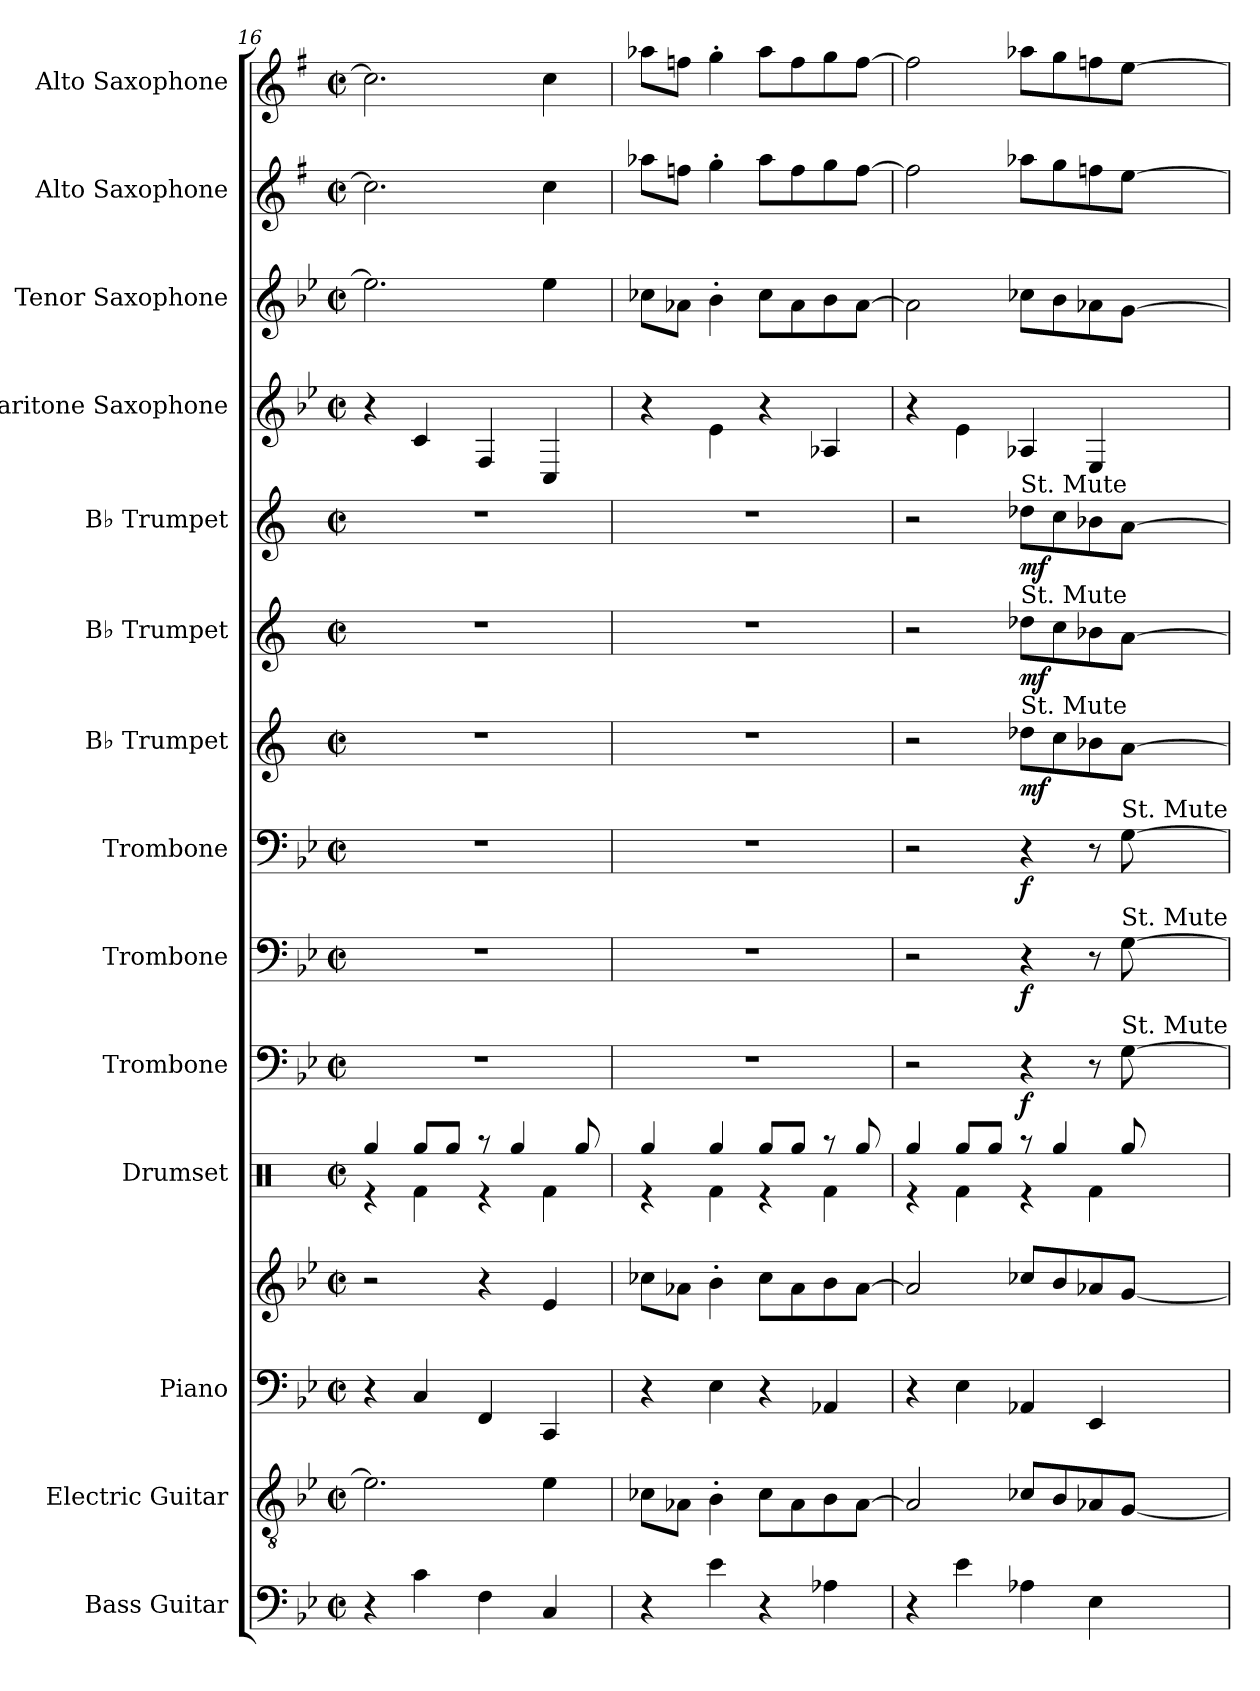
**kern	**kern	**kern	**kern	**kern	**kern	**dynam	**kern	**dynam	**kern	**dynam	**kern	**dynam	**kern	**dynam	**kern	**dynam	**kern	**kern	**kern	**kern
*part14	*part13	*part12	*part12	*part11	*part10	*part10	*part9	*part9	*part8	*part8	*part7	*part7	*part6	*part6	*part5	*part5	*part4	*part3	*part2	*part1
*staff15	*staff14	*staff13	*staff12	*staff11	*staff10	*staff10	*staff9	*staff9	*staff8	*staff8	*staff7	*staff7	*staff6	*staff6	*staff5	*staff5	*staff4	*staff3	*staff2	*staff1
*I"Bass Guitar	*I"Electric Guitar	*I"Piano	*	*I"Drumset	*I"Trombone	*	*I"Trombone	*	*I"Trombone	*	*I"B♭ Trumpet	*	*I"B♭ Trumpet	*	*I"B♭ Trumpet	*	*I"Baritone Saxophone	*I"Tenor Saxophone	*I"Alto Saxophone	*I"Alto Saxophone
*I'B. Guit.	*I'El. Guit.	*I'Pno.	*	*I'Drs.	*I'Tbn.	*	*I'Tbn.	*	*I'Tbn.	*	*I'B♭ Tpt.	*	*I'B♭ Tpt.	*	*I'B♭ Tpt.	*	*I'Bar. Sax.	*I'T. Sax.	*I'A. Sax.	*I'A. Sax.
*clefF4	*clefGv2	*clefF4	*clefG2	*clefX	*clefF4	*	*clefF4	*	*clefF4	*	*clefG2	*	*clefG2	*	*clefG2	*	*clefG2	*clefG2	*clefG2	*clefG2
*ITrd7c12	*	*	*	*	*	*	*	*	*	*	*ITrd1c2	*	*ITrd1c2	*	*ITrd1c2	*	*ITrd12c21	*ITrd8c14	*ITrd5c9	*ITrd5c9
*k[b-e-]	*k[b-e-]	*k[b-e-]	*k[b-e-]	*k[]	*k[b-e-]	*	*k[b-e-]	*	*k[b-e-]	*	*k[b-e-]	*	*k[b-e-]	*	*k[b-e-]	*	*k[b-e-]	*k[b-e-]	*k[b-e-]	*k[b-e-]
*M2/2	*M2/2	*M2/2	*M2/2	*M2/2	*M2/2	*	*M2/2	*	*M2/2	*	*M2/2	*	*M2/2	*	*M2/2	*	*M2/2	*M2/2	*M2/2	*M2/2
*met(c|)	*met(c|)	*met(c|)	*met(c|)	*met(c|)	*met(c|)	*	*met(c|)	*	*met(c|)	*	*met(c|)	*	*met(c|)	*	*met(c|)	*	*met(c|)	*met(c|)	*met(c|)	*met(c|)
=16	=16	=16	=16	=16	=16	=16	=16	=16	=16	=16	=16	=16	=16	=16	=16	=16	=16	=16	=16	=16
*	*	*	*	*^	*	*	*	*	*	*	*	*	*	*	*	*	*	*	*	*
4r	2.e-\]	4r	2r	4Rgg/	4r	1r	.	1r	.	1r	.	1r	.	1r	.	1r	.	4r	2.e-\]	2.e-\]	2.e-\]
4C\	.	4C/	.	8Rgg/L	4Rf\	.	.	.	.	.	.	.	.	.	.	.	.	4C/	.	.	.
.	.	.	.	8Rgg/J	.	.	.	.	.	.	.	.	.	.	.	.	.	.	.	.	.
4FF\	.	4FF/	4r	8r	4r	.	.	.	.	.	.	.	.	.	.	.	.	4FF/	.	.	.
.	.	.	.	4Rgg/	.	.	.	.	.	.	.	.	.	.	.	.	.	.	.	.	.
4CC/	4e-\	4CC/	4e-/	.	4Rf\	.	.	.	.	.	.	.	.	.	.	.	.	4CC/	4e-\	4e-\	4e-\
.	.	.	.	8Rgg/	.	.	.	.	.	.	.	.	.	.	.	.	.	.	.	.	.
=17	=17	=17	=17	=17	=17	=17	=17	=17	=17	=17	=17	=17	=17	=17	=17	=17	=17	=17	=17	=17	=17
4r	8c-X\L	4r	8cc-X\L	4Rgg/	4r	1r	.	1r	.	1r	.	1r	.	1r	.	1r	.	4r	8c-X\L	8cc-X\L	8cc-X\L
.	8A-X\J	.	8a-X\J	.	.	.	.	.	.	.	.	.	.	.	.	.	.	.	8A-X\J	8a-X\J	8a-X\J
4E-\	4B-'\	4E-\	4b-'\	4Rgg/	4Rf\	.	.	.	.	.	.	.	.	.	.	.	.	4E-\	4B-'\	4b-'\	4b-'\
4r	8c-\L	4r	8cc-\L	8Rgg/L	4r	.	.	.	.	.	.	.	.	.	.	.	.	4r	8c-\L	8cc-\L	8cc-\L
.	8A-\	.	8a-\	8Rgg/J	.	.	.	.	.	.	.	.	.	.	.	.	.	.	8A-\	8a-\	8a-\
4AA-X\	8B-\	4AA-X/	8b-\	8r	4Rf\	.	.	.	.	.	.	.	.	.	.	.	.	4AA-X/	8B-\	8b-\	8b-\
.	[8A-\J	.	[8a-\J	8Rgg/	.	.	.	.	.	.	.	.	.	.	.	.	.	.	[8A-\J	[8a-\J	[8a-\J
!!LO:PB:g=z
=18	=18	=18	=18	=18	=18	=18	=18	=18	=18	=18	=18	=18	=18	=18	=18	=18	=18	=18	=18	=18	=18
4r	2A-/]	4r	2a-/]	4Rgg/	4r	2r	.	2r	.	2r	.	2r	.	2r	.	2r	.	4r	2A-\]	2a-\]	2a-\]
4E-\	.	4E-\	.	8Rgg/L	4Rf\	.	.	.	.	.	.	.	.	.	.	.	.	4E-\	.	.	.
.	.	.	.	8Rgg/J	.	.	.	.	.	.	.	.	.	.	.	.	.	.	.	.	.
!	!	!	!	!	!	!	!	!	!	!	!	!	!	!	!	!LO:TX:a:t=St. Mute	!	!	!	!	!
!	!	!	!	!	!	!	!	!	!	!	!	!	!	!LO:TX:a:t=St. Mute	!	!	!	!	!	!	!
!	!	!	!	!	!	!	!	!	!	!	!	!LO:TX:a:t=St. Mute	!	!	!	!	!	!	!	!	!
!	!	!	!	!	!	!	!LO:DY:b	!	!LO:DY:b	!	!LO:DY:b	!	!LO:DY:b	!	!LO:DY:b	!	!LO:DY:b	!	!	!	!
4AA-X\	8c-X/L	4AA-X/	8cc-X/L	8r	4r	4r	f	4r	f	4r	f	8cc-X\L	mf	8cc-X\L	mf	8cc-X\L	mf	4AA-X/	8c-X\L	8cc-X\L	8cc-X\L
.	8B-/	.	8b-/	4Rgg/	.	.	.	.	.	.	.	8b-\	.	8b-\	.	8b-\	.	.	8B-\	8b-\	8b-\
4EE-\	8A-X/	4EE-/	8a-X/	.	4Rf\	8r	.	8r	.	8r	.	8a-X\	.	8a-X\	.	8a-X\	.	4EE-/	8A-X\	8a-X\	8a-X\
!	!	!	!	!	!	!	!	!	!	!LO:TX:a:t=St. Mute	!	!	!	!	!	!	!	!	!	!	!
!	!	!	!	!	!	!	!	!LO:TX:a:t=St. Mute	!	!	!	!	!	!	!	!	!	!	!	!	!
!	!	!	!	!	!	!LO:TX:a:t=St. Mute	!	!	!	!	!	!	!	!	!	!	!	!	!	!	!
.	[8G/J	.	[8g/J	8Rgg/	.	[8G\	.	[8G\	.	[8G\	.	[8g\J	.	[8g\J	.	[8g\J	.	.	[8G\J	[8g\J	[8g\J
*	*	*	*	*v	*v	*	*	*	*	*	*	*	*	*	*	*	*	*	*	*	*
=	=	=	=	=	=	=	=	=	=	=	=	=	=	=	=	=	=	=	=	=
*-	*-	*-	*-	*-	*-	*-	*-	*-	*-	*-	*-	*-	*-	*-	*-	*-	*-	*-	*-	*-
